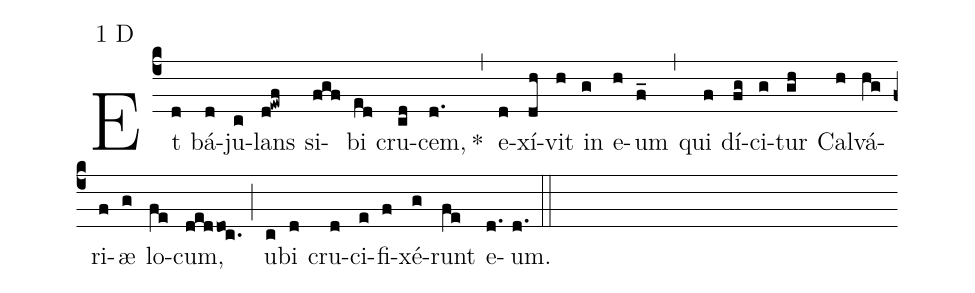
mode:1 D;
%%
(c4)Et(d) bá(d)ju(c)lans(d!ewf) si(fgf)bi(ed) cru(cd)cem,(d.)  *()(,) e(d)xí(dh)vit(h) in(g) e(h)um(f_) (,) qui(f) dí(fg)ci(g)tur(gh) Cal(h)vá(hg)ri(f)æ(g) lo(fe)cum,(deddoc.) (;) u(c)bi(d) cru(d)ci(e)fi(f)xé(g)runt(fe) e(d.)um.(d.) (::)
